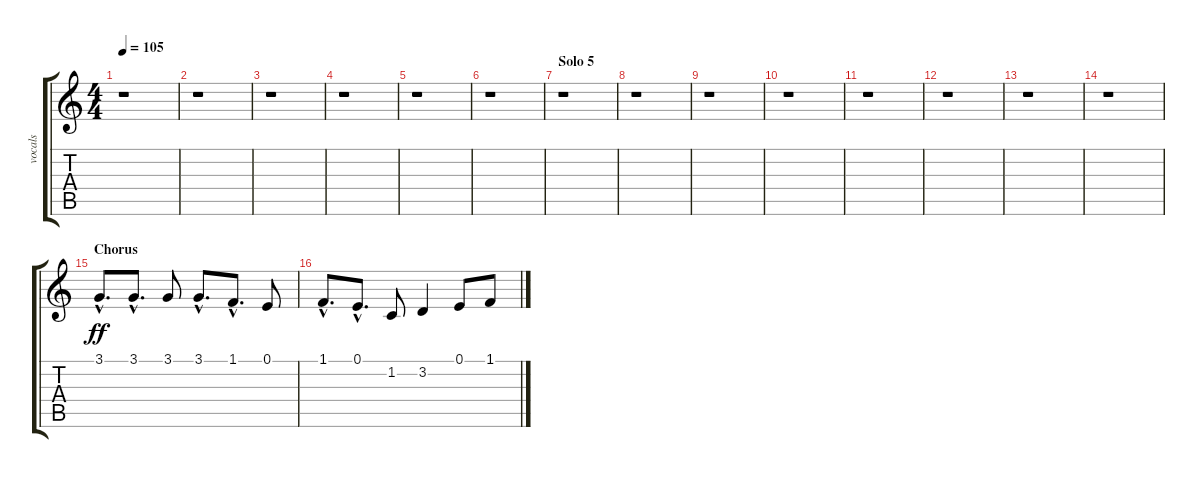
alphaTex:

\track ("vocals" "vocals") {instrument lead2sawtooth}
\staff {score tabs}
\tuning (E4 B3 G3 D3 A2 E2) {hide}
\ts (4 4)
\tempo 105
\clef g2
\ks c
r.1{dy f} |
r.1 |
r.1 |
r.1 |
r.1 |
r.1 |
\section ("" "Solo 5")
r.1 |
r.1 |
r.1 |
r.1 |
r.1 |
r.1 |
r.1 |
r.1 |
\section ("" "Chorus")
3.1{hac}.8{d dy ff} 3.1{hac}.8{d} 3.1.8 3.1{hac}.8{d} 1.1{hac}.8{d} 0.1.8 |
1.1{hac}.8{d} 0.1{hac}.8{d} 1.2.8 3.2.4 0.1.8 1.1.8
